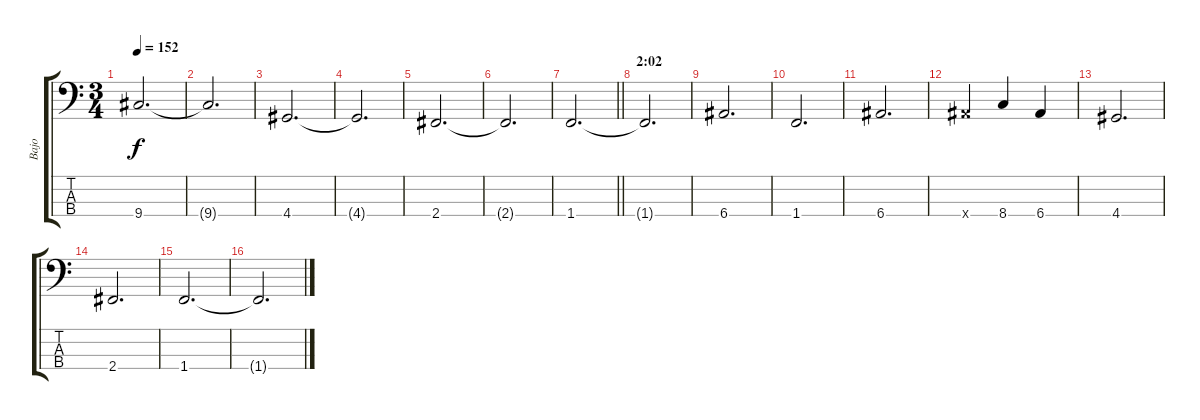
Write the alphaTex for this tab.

\track ("Bajo" "Bajo") {instrument electricbassfinger}
\staff {score tabs}
\tuning (G2 D2 A1 E1) {hide}
\ts (3 4)
\tempo 152
\clef f4
\ks c
9.4.2{d dy f} |
9.4{t}.2{d} |
4.4.2{d} |
4.4{t}.2{d} |
2.4.2{d} |
2.4{t}.2{d} |
\barLineRight lightlight
1.4.2{d} |
\section ("" "2:02")
1.4{t}.2{d} |
6.4.2{d} |
1.4.2{d} |
6.4.2{d} |
6.4{x}.4 8.4.4 6.4.4 |
4.4.2{d} |
2.4.2{d} |
1.4.2{d} |
1.4{t}.2{d}
